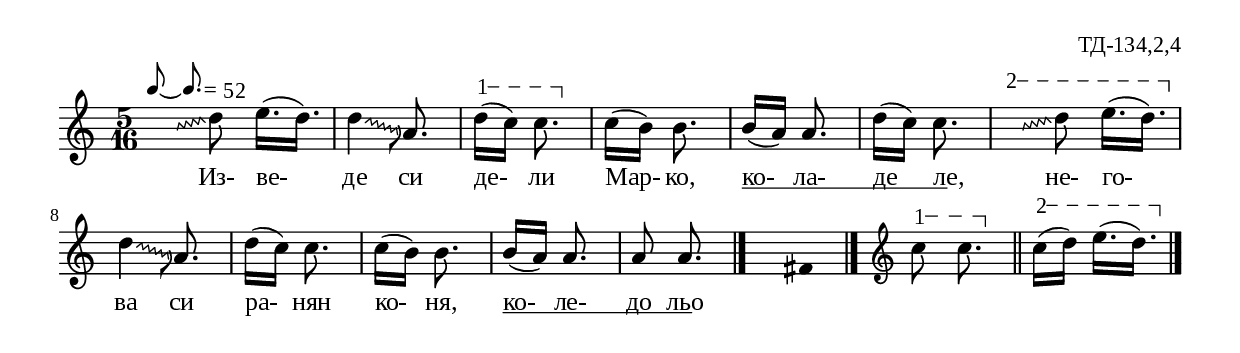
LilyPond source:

%{
td_134_2_04
%}

\include "td-preamble.ly"
\include "Rhythm_marks.ly"

\score {
\relative c'' {
%\tempo 8 = 252
\override Score.RehearsalMark #'self-alignment-X = #LEFT
\once \override Score.RehearsalMark #'X-offset = #8
  \rhythmMarkA \rhyMarkAAdot #"52"
\time 5/16
\override Glissando #'style = #'zigzag
\set Score.measureLength = #(ly:make-moment 6 16)
\noteFi \hideNotes b16\glissando \unHideNotes d8 e16.[( d]) | 
\set Score.measureLength = #(ly:make-moment 5 16)
\noteFi d8\glissando a8.\noBeam |
\varA
d16\startTextSpan[( c]) c8.\stopTextSpan | 
c16[( b]) b8. |
b16[( a]) a8. | d16[( c]) c8. |
\varB
\set Score.measureLength = #(ly:make-moment 6 16)
\noteFi \hideNotes b16\startTextSpan\glissando \unHideNotes d8 e16.[( d\stopTextSpan]) | 
\set Score.measureLength = #(ly:make-moment 5 16)
\noteFi d8\glissando a8.\noBeam | d16[( c]) c8. | c16[( b]) b8. |
b16[( a]) a8. | a8\noBeam a8.
 \bar "|." 
s8. \fixB fis8 \fixC
 \bar "|." 
\set Score.measureLength = #(ly:make-moment 1 16)  
 s16 \bar ""  
 \set Score.measureLength = #(ly:make-moment 5 16)  
 \clef treble
\varA
c'8\startTextSpan\noBeam c8.\stopTextSpan \bar "||"
\varB
  c16\startTextSpan[( d])  e16.[( d\stopTextSpan]) 
 \bar "|."  
}
\addlyrics { " " Из- ве- де си де- ли Мар- ко, 
ко- \startTextSpan ла- де ле, \stopTextSpan " " не- го- ва си 
ра- нян ко- ня, 
ко- \startTextSpan ле- до льо \stopTextSpan }
%
\layout {
%   \context { 
%	    \Staff \remove "Time_signature_engraver" } 
  indent = #0
  line-width = 190\mm
  ragged-right=##f
\context {
      \Lyrics
      \consists "Text_spanner_engraver"
      \override TextSpanner #'direction = #DOWN
      \override TextSpanner #'style = #'line    
      \override TextSpanner #'outside-staff-priority = ##f
      \override TextSpanner #'padding = #0.2 % sets the distance of the line from the lyrics
      \override TextSpanner #'bound-details =
      #`((left . ((Y . 0)
                  (padding . 0)
                  (attach-dir . ,LEFT)))
         (left-broken . ((end-on-note . #t)))
         (right . ((Y . 0)
                   (padding . 0)
                   (attach-dir . ,RIGHT))))
    }
}
%
\midi { 
	\context {
		\Score tempoWholesPerMinute = #(ly:make-moment 130 8)
		}
	}
}
%
\header{
  opus = "ТД-134,2,4"
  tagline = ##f
}


